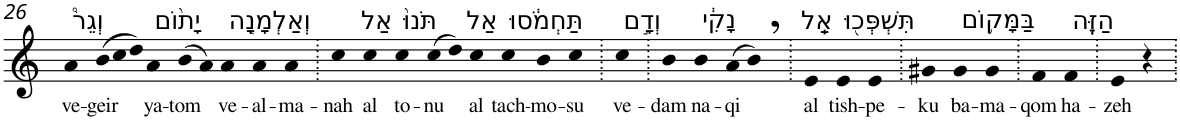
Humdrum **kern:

**kern	**text
*part1	*part1
*staff1	*staff1
*I"Piano	*
*I'Pno	*
!!LO:PB:g=z
*clefG2	*
*k[]	*
=26	=26
!LO:TX:a:t=וְגֵר֩	!
!	!LO:LY:b
4a	ve-
*Xtuplet	*
!	!LO:LY:b
(>12b	-geir
12cc	.
12dd)	.
!LO:TX:a:t=יָת֨וֹם	!
!	!LO:LY:b
4a	ya-
!	!LO:LY:b
(>8b	-tom
8a)	.
!LO:TX:a:t=וְאַלְמָנָ֤ה	!
!	!LO:LY:b
4a	ve-
!	!LO:LY:b
4a	-al-
!	!LO:LY:b
4a	-ma-
=27.	=27.
!	!LO:LY:b
4cc	-nah
!LO:TX:a:t=אַל	!
!	!LO:LY:b
4cc	al
!LO:TX:a:t=תֹּנוּ֙	!
!	!LO:LY:b
4cc	to-
!	!LO:LY:b
(>8cc	-nu
8dd)	.
!LO:TX:a:t=אַל	!
!	!LO:LY:b
4cc	al
!LO:TX:a:t=תַּחְמֹ֔סוּ	!
!	!LO:LY:b
4cc	tach-
!	!LO:LY:b
4b	-mo-
!	!LO:LY:b
4cc	-su
=28.	=28.
!LO:TX:a:t=וְדָ֣ם	!
!	!LO:LY:b
4cc	ve-
=29.	=29.
!	!LO:LY:b
4b	-dam
!LO:TX:a:t=נָקִ֔י	!
!	!LO:LY:b
4b	na-
!	!LO:LY:b
(>8a	-qi
8b,)	.
=30.	=30.
!LO:TX:a:t=אַֽל	!
!	!LO:LY:b
4e	al
!LO:TX:a:t=תִּשְׁפְּכ֖וּ	!
!	!LO:LY:b
4e	tish-
!	!LO:LY:b
4e	-pe-
=31.	=31.
!	!LO:LY:b
4g#X	-ku
!LO:TX:a:t=בַּמָּק֥וֹם	!
!	!LO:LY:b
4g#	ba-
!	!LO:LY:b
4g#	-ma-
=32.	=32.
!	!LO:LY:b
4f	-qom
!LO:TX:a:t=הַזֶּֽה	!
!	!LO:LY:b
4f	ha-
=33.	=33.
!	!LO:LY:b
4e	-zeh
4r	.
=.	=.
*-	*-
